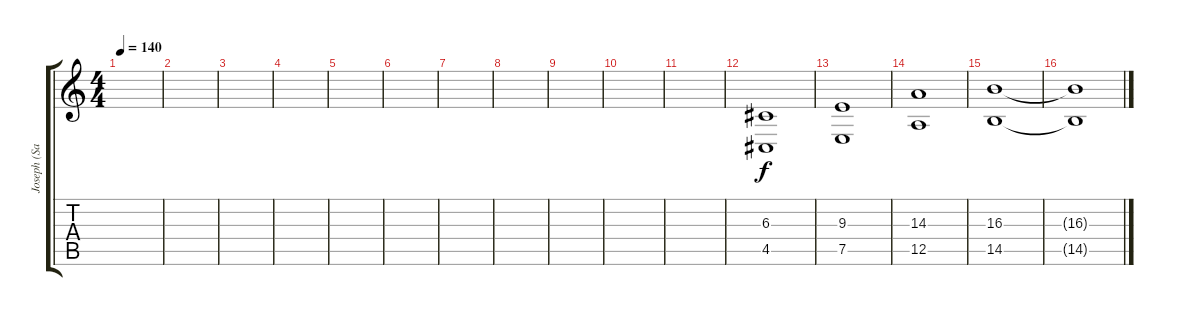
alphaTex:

\track ("Joseph (Sampler)" "Joseph (Sa") {instrument stringensemble1}
\staff {score tabs}
\tuning (E4 B3 G3 D3 A2 E2) {hide}
\ts (4 4)
\tempo 140
\clef g2
\ks c
|
|
|
|
|
|
|
|
|
|
|
(6.3 4.5).1 |
(9.3 7.5).1 |
(14.3 12.5).1 |
(16.3 14.5).1 |
(16.3{t} 14.5{t}).1
